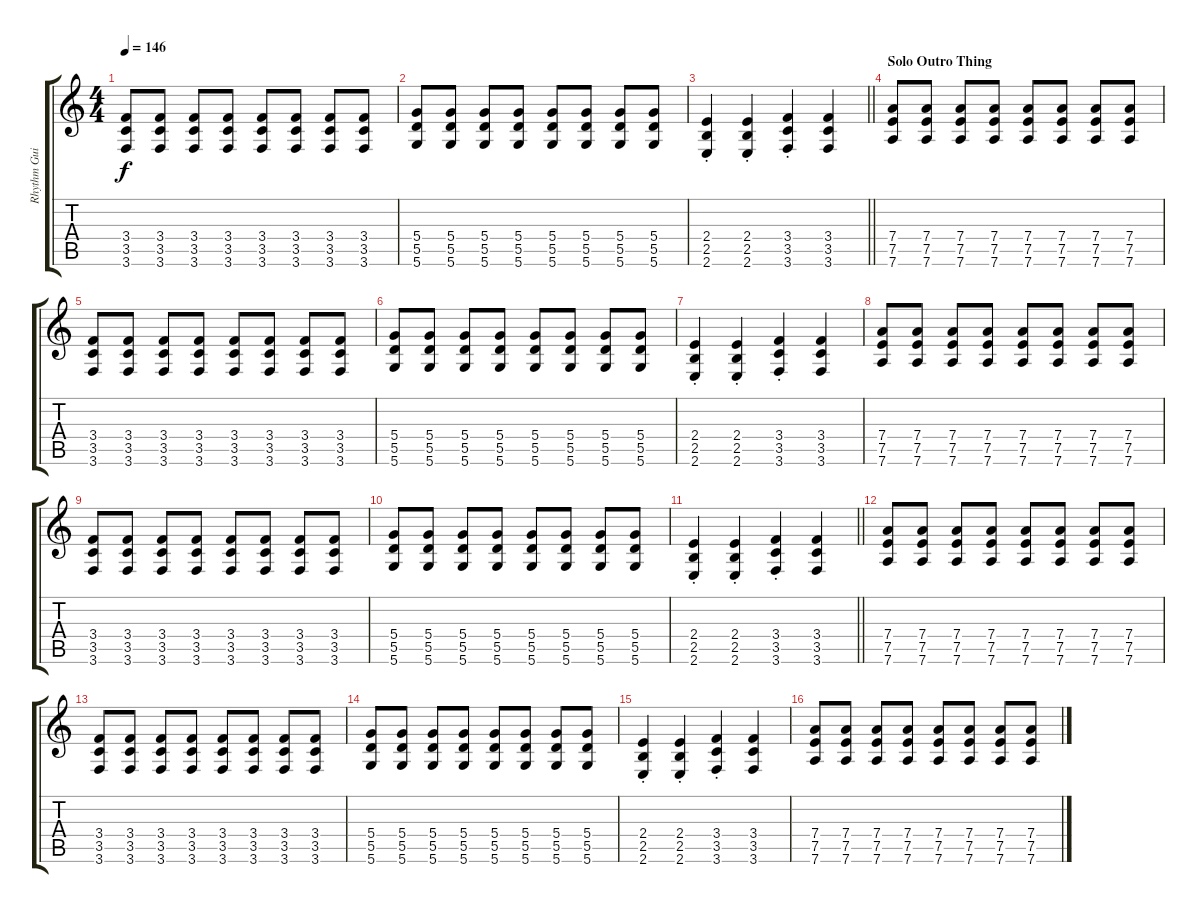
\track ("Rhythm Guitar" "Rhythm Gui") {instrument overdrivenguitar}
\staff {score tabs}
\tuning (E4 B3 G3 D3 A2 D2) {hide}
\ts (4 4)
\tempo 146
\clef g2
\ks c
(3.4 3.5 3.6).8{dy f} (3.4 3.5 3.6).8 (3.4 3.5 3.6).8 (3.4 3.5 3.6).8 (3.4 3.5 3.6).8 (3.4 3.5 3.6).8 (3.4 3.5 3.6).8 (3.4 3.5 3.6).8 |
(5.4 5.5 5.6).8 (5.4 5.5 5.6).8 (5.4 5.5 5.6).8 (5.4 5.5 5.6).8 (5.4 5.5 5.6).8 (5.4 5.5 5.6).8 (5.4 5.5 5.6).8 (5.4 5.5 5.6).8 |
\barLineRight lightlight
(2.4{st} 2.5{st} 2.6{st}).4 (2.4{st} 2.5{st} 2.6{st}).4 (3.4{st} 3.5{st} 3.6{st}).4 (3.4 3.5 3.6).4 |
\section ("" "Solo Outro Thing")
(7.4 7.5 7.6).8 (7.4 7.5 7.6).8 (7.4 7.5 7.6).8 (7.4 7.5 7.6).8 (7.4 7.5 7.6).8 (7.4 7.5 7.6).8 (7.4 7.5 7.6).8 (7.4 7.5 7.6).8 |
(3.4 3.5 3.6).8 (3.4 3.5 3.6).8 (3.4 3.5 3.6).8 (3.4 3.5 3.6).8 (3.4 3.5 3.6).8 (3.4 3.5 3.6).8 (3.4 3.5 3.6).8 (3.4 3.5 3.6).8 |
(5.4 5.5 5.6).8 (5.4 5.5 5.6).8 (5.4 5.5 5.6).8 (5.4 5.5 5.6).8 (5.4 5.5 5.6).8 (5.4 5.5 5.6).8 (5.4 5.5 5.6).8 (5.4 5.5 5.6).8 |
(2.4{st} 2.5{st} 2.6{st}).4 (2.4{st} 2.5{st} 2.6{st}).4 (3.4{st} 3.5{st} 3.6{st}).4 (3.4 3.5 3.6).4 |
(7.4 7.5 7.6).8 (7.4 7.5 7.6).8 (7.4 7.5 7.6).8 (7.4 7.5 7.6).8 (7.4 7.5 7.6).8 (7.4 7.5 7.6).8 (7.4 7.5 7.6).8 (7.4 7.5 7.6).8 |
(3.4 3.5 3.6).8 (3.4 3.5 3.6).8 (3.4 3.5 3.6).8 (3.4 3.5 3.6).8 (3.4 3.5 3.6).8 (3.4 3.5 3.6).8 (3.4 3.5 3.6).8 (3.4 3.5 3.6).8 |
(5.4 5.5 5.6).8 (5.4 5.5 5.6).8 (5.4 5.5 5.6).8 (5.4 5.5 5.6).8 (5.4 5.5 5.6).8 (5.4 5.5 5.6).8 (5.4 5.5 5.6).8 (5.4 5.5 5.6).8 |
\barLineRight lightlight
(2.4{st} 2.5{st} 2.6{st}).4 (2.4{st} 2.5{st} 2.6{st}).4 (3.4{st} 3.5{st} 3.6{st}).4 (3.4 3.5 3.6).4 |
(7.4 7.5 7.6).8 (7.4 7.5 7.6).8 (7.4 7.5 7.6).8 (7.4 7.5 7.6).8 (7.4 7.5 7.6).8 (7.4 7.5 7.6).8 (7.4 7.5 7.6).8 (7.4 7.5 7.6).8 |
(3.4 3.5 3.6).8 (3.4 3.5 3.6).8 (3.4 3.5 3.6).8 (3.4 3.5 3.6).8 (3.4 3.5 3.6).8 (3.4 3.5 3.6).8 (3.4 3.5 3.6).8 (3.4 3.5 3.6).8 |
(5.4 5.5 5.6).8 (5.4 5.5 5.6).8 (5.4 5.5 5.6).8 (5.4 5.5 5.6).8 (5.4 5.5 5.6).8 (5.4 5.5 5.6).8 (5.4 5.5 5.6).8 (5.4 5.5 5.6).8 |
(2.4{st} 2.5{st} 2.6{st}).4 (2.4{st} 2.5{st} 2.6{st}).4 (3.4{st} 3.5{st} 3.6{st}).4 (3.4 3.5 3.6).4 |
(7.4 7.5 7.6).8 (7.4 7.5 7.6).8 (7.4 7.5 7.6).8 (7.4 7.5 7.6).8 (7.4 7.5 7.6).8 (7.4 7.5 7.6).8 (7.4 7.5 7.6).8 (7.4 7.5 7.6).8
